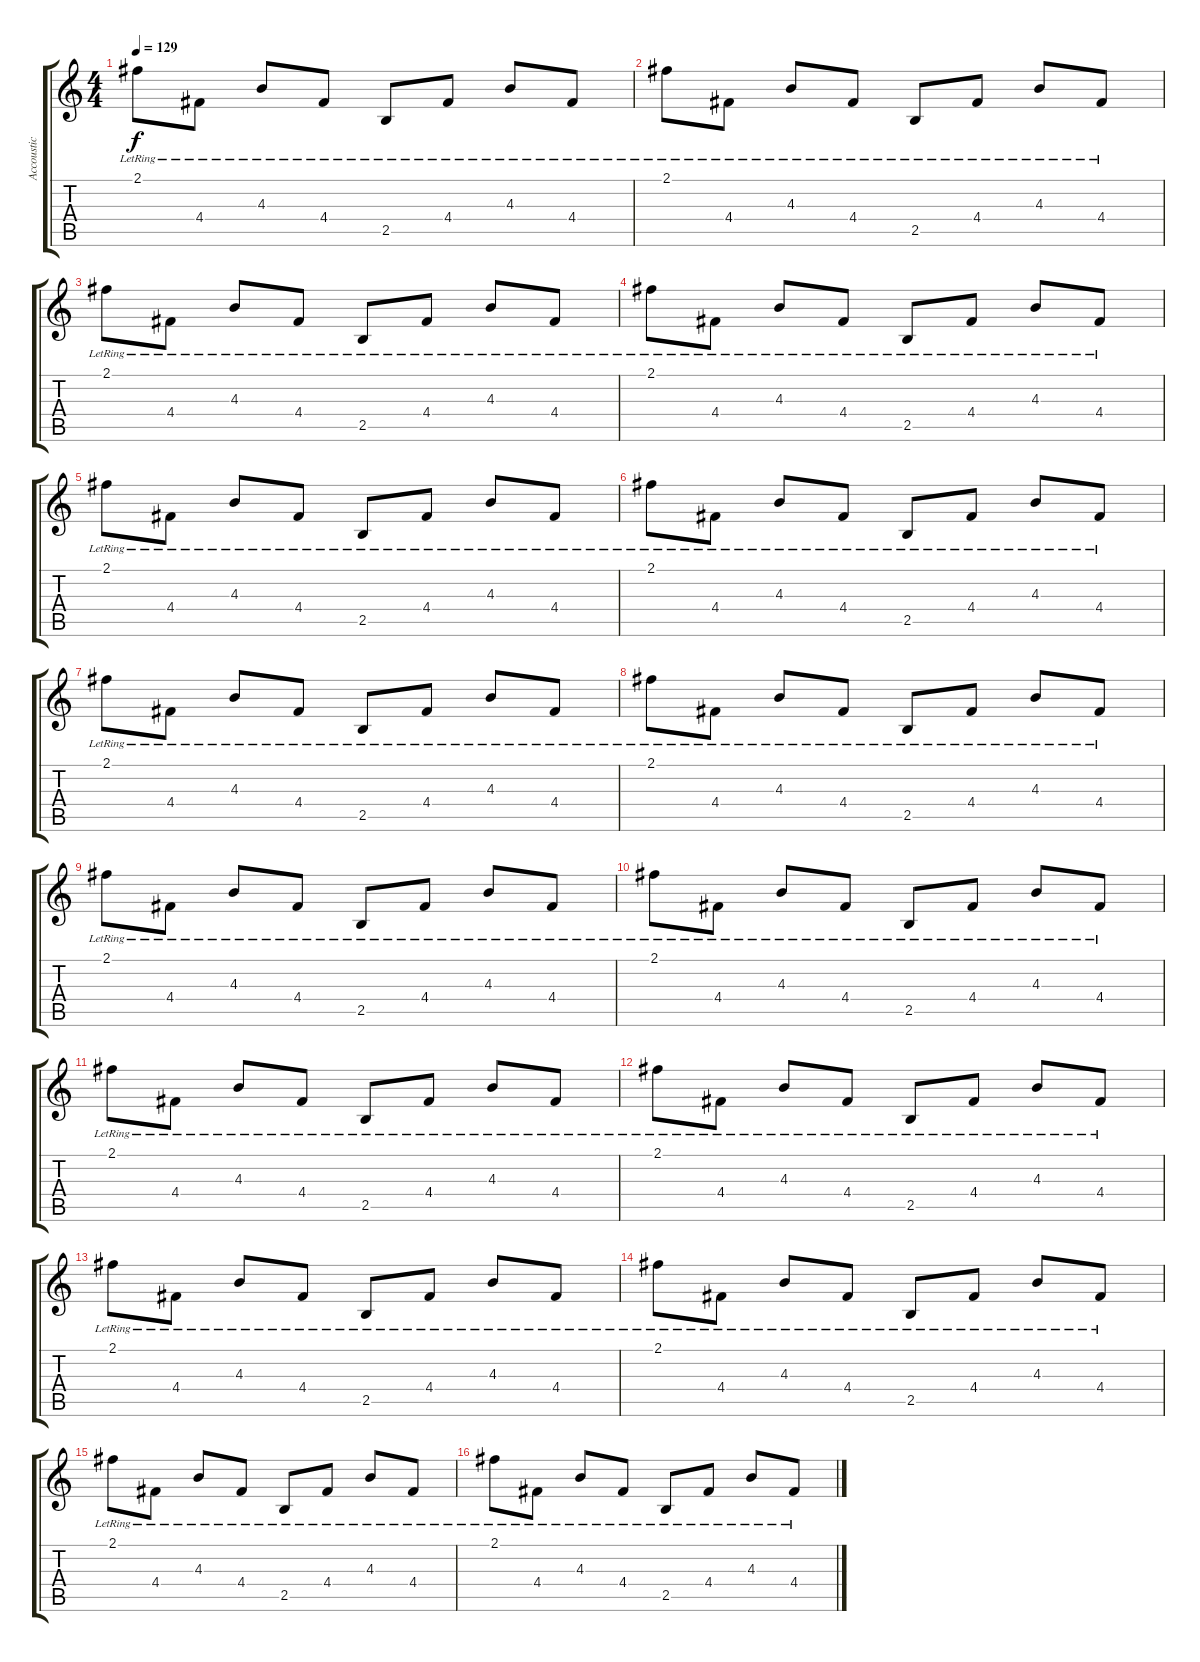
\track ("Accoustic" "Accoustic") {instrument electricguitarclean}
\staff {score tabs}
\tuning (E4 B3 G3 D3 A2 E2) {hide}
\ts (4 4)
\tempo 129
\clef g2
\ks c
2.1{lr}.8{dy f} 4.4{lr}.8 4.3{lr}.8 4.4{lr}.8 2.5{lr}.8 4.4{lr}.8 4.3{lr}.8 4.4{lr}.8 |
2.1{lr}.8 4.4{lr}.8 4.3{lr}.8 4.4{lr}.8 2.5{lr}.8 4.4{lr}.8 4.3{lr}.8 4.4{lr}.8 |
2.1{lr}.8 4.4{lr}.8 4.3{lr}.8 4.4{lr}.8 2.5{lr}.8 4.4{lr}.8 4.3{lr}.8 4.4{lr}.8 |
2.1{lr}.8 4.4{lr}.8 4.3{lr}.8 4.4{lr}.8 2.5{lr}.8 4.4{lr}.8 4.3{lr}.8 4.4{lr}.8 |
2.1{lr}.8 4.4{lr}.8 4.3{lr}.8 4.4{lr}.8 2.5{lr}.8 4.4{lr}.8 4.3{lr}.8 4.4{lr}.8 |
2.1{lr}.8 4.4{lr}.8 4.3{lr}.8 4.4{lr}.8 2.5{lr}.8 4.4{lr}.8 4.3{lr}.8 4.4{lr}.8 |
2.1{lr}.8 4.4{lr}.8 4.3{lr}.8 4.4{lr}.8 2.5{lr}.8 4.4{lr}.8 4.3{lr}.8 4.4{lr}.8 |
2.1{lr}.8 4.4{lr}.8 4.3{lr}.8 4.4{lr}.8 2.5{lr}.8 4.4{lr}.8 4.3{lr}.8 4.4{lr}.8 |
2.1{lr}.8 4.4{lr}.8 4.3{lr}.8 4.4{lr}.8 2.5{lr}.8 4.4{lr}.8 4.3{lr}.8 4.4{lr}.8 |
2.1{lr}.8 4.4{lr}.8 4.3{lr}.8 4.4{lr}.8 2.5{lr}.8 4.4{lr}.8 4.3{lr}.8 4.4{lr}.8 |
2.1{lr}.8 4.4{lr}.8 4.3{lr}.8 4.4{lr}.8 2.5{lr}.8 4.4{lr}.8 4.3{lr}.8 4.4{lr}.8 |
2.1{lr}.8 4.4{lr}.8 4.3{lr}.8 4.4{lr}.8 2.5{lr}.8 4.4{lr}.8 4.3{lr}.8 4.4{lr}.8 |
2.1{lr}.8 4.4{lr}.8 4.3{lr}.8 4.4{lr}.8 2.5{lr}.8 4.4{lr}.8 4.3{lr}.8 4.4{lr}.8 |
2.1{lr}.8 4.4{lr}.8 4.3{lr}.8 4.4{lr}.8 2.5{lr}.8 4.4{lr}.8 4.3{lr}.8 4.4{lr}.8 |
2.1{lr}.8 4.4{lr}.8 4.3{lr}.8 4.4{lr}.8 2.5{lr}.8 4.4{lr}.8 4.3{lr}.8 4.4{lr}.8 |
2.1{lr}.8 4.4{lr}.8 4.3{lr}.8 4.4{lr}.8 2.5{lr}.8 4.4{lr}.8 4.3{lr}.8 4.4{lr}.8
